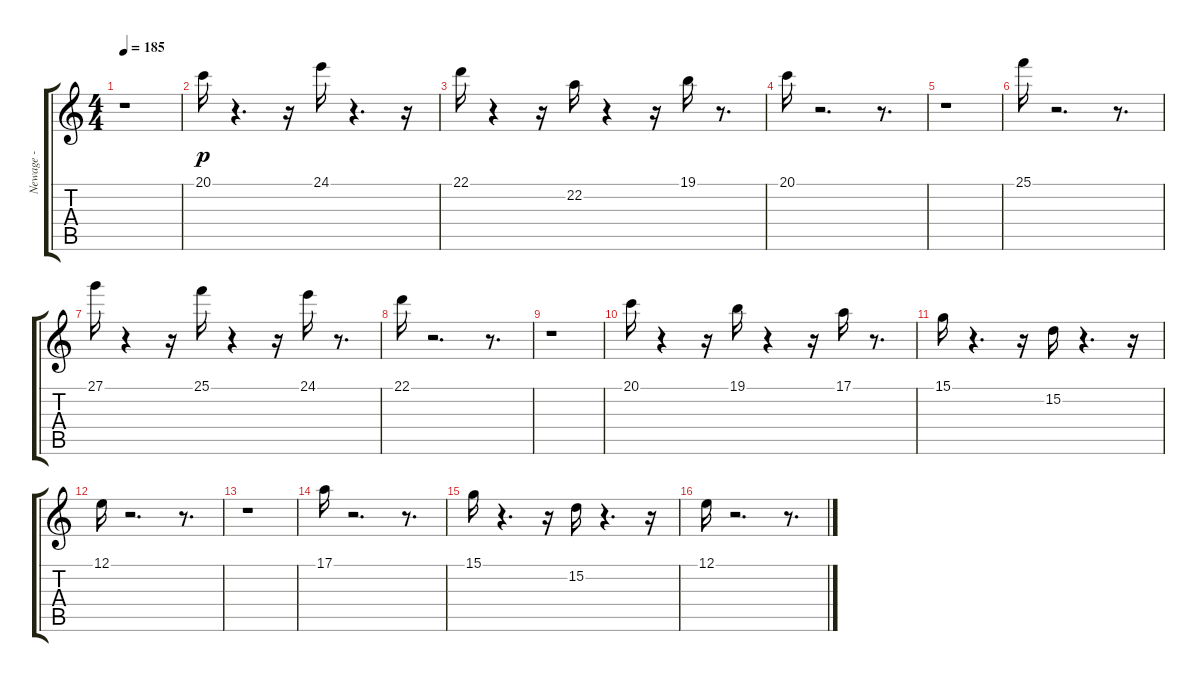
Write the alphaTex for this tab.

\track ("Newage - " "Newage - ") {instrument pad1newage}
\staff {score tabs}
\tuning (E4 B3 G3 D3 A2 E2) {hide}
\ts (4 4)
\tempo 185
\clef g2
\ks c
r.1{dy p} |
20.1.16 r.4{d} r.16 24.1.16 r.4{d} r.16 |
22.1.16 r.4 r.16 22.2.16 r.4 r.16 19.1.16 r.8{d} |
20.1.16 r.2{d} r.8{d} |
r.1 |
25.1.16 r.2{d} r.8{d} |
27.1.16 r.4 r.16 25.1.16 r.4 r.16 24.1.16 r.8{d} |
22.1.16 r.2{d} r.8{d} |
r.1 |
20.1.16{volume 12} r.4 r.16 19.1.16{volume 12} r.4 r.16 17.1.16{volume 12} r.8{d} |
15.1.16{volume 12} r.4{d} r.16 15.2.16{volume 12} r.4{d} r.16 |
12.1.16{volume 12} r.2{d} r.8{d} |
r.1 |
17.1.16{volume 10} r.2{d} r.8{d} |
15.1.16{volume 10} r.4{d} r.16 15.2.16{volume 10} r.4{d} r.16 |
12.1.16{volume 9} r.2{d} r.8{d}
